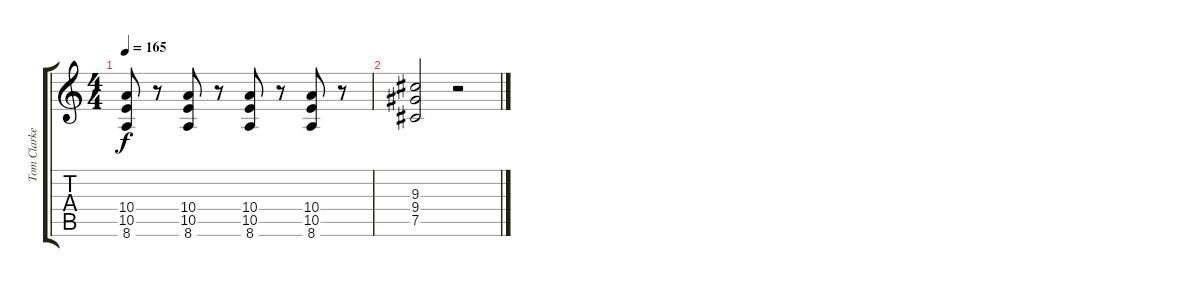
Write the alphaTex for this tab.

\track ("Tom Clarke (Backing Guitar)" "Tom Clarke") {instrument overdrivenguitar bank 255}
\staff {score tabs}
\tuning (Db4 Ab3 E3 B2 Gb2 Db2) {hide}
\ts (4 4)
\tempo 165
\clef g2
\ks c
(10.4 10.5 8.6).8{dy f} r.8 (10.4 10.5 8.6).8 r.8 (10.4 10.5 8.6).8 r.8 (10.4 10.5 8.6).8 r.8 |
(9.3 9.4 7.5).2 r.2
